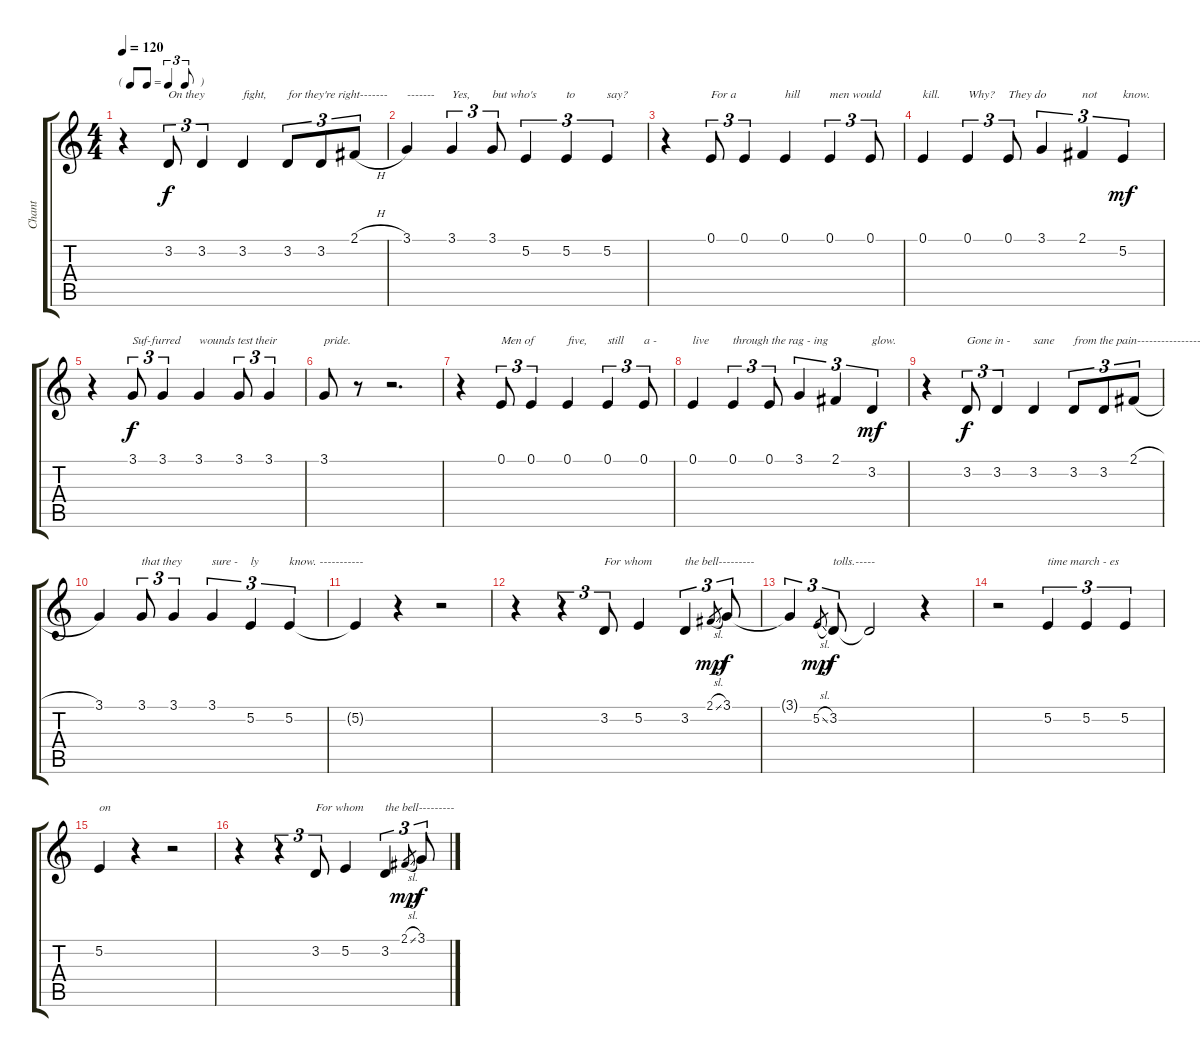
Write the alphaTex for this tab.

\track ("Chant" "Chant") {instrument cello}
\staff {score tabs}
\tuning (E4 B3 G3 D3 A2 E2) {hide}
\ts (4 4)
\tf triplet8th
\tempo 120
\clef g2
\ks c
r.4{dy mf} 3.2.8{tu (3 2) txt "On they" dy f} 3.2.4{tu (3 2)} 3.2.4{txt "fight,"} 3.2.8{tu (3 2) txt "for they're right-------"} 3.2.8{tu (3 2)} 2.1{h}.8{tu (3 2)} |
3.1.4{txt "-------"} 3.1.4{tu (3 2) txt "Yes,"} 3.1.8{tu (3 2) txt "but who's"} 5.2.4{tu (3 2)} 5.2.4{tu (3 2) txt "to"} 5.2.4{tu (3 2) txt "say?"} |
r.4 0.1.8{tu (3 2) txt "For a"} 0.1.4{tu (3 2)} 0.1.4{txt "hill"} 0.1.4{tu (3 2) txt "men would"} 0.1.8{tu (3 2)} |
0.1.4{txt "kill."} 0.1.4{tu (3 2) txt "Why?"} 0.1.8{tu (3 2) txt "They do"} 3.1.4{tu (3 2)} 2.1.4{tu (3 2) txt "not"} 5.2.4{tu (3 2) txt "know." dy mf} |
r.4 3.1.8{tu (3 2) txt "Suf-furred" dy f} 3.1.4{tu (3 2)} 3.1.4{txt "wounds test their"} 3.1.8{tu (3 2)} 3.1.4{tu (3 2)} |
3.1.8{txt "pride."} r.8 r.2{d} |
r.4 0.1.8{tu (3 2) txt "Men of"} 0.1.4{tu (3 2)} 0.1.4{txt "five,"} 0.1.4{tu (3 2) txt "still"} 0.1.8{tu (3 2) txt "a -"} |
0.1.4{txt "live"} 0.1.4{tu (3 2) txt "through the rag - ing"} 0.1.8{tu (3 2)} 3.1.4{tu (3 2)} 2.1.4{tu (3 2)} 3.2.4{tu (3 2) txt "glow." dy mf} |
r.4 3.2.8{tu (3 2) txt "Gone in -" dy f} 3.2.4{tu (3 2)} 3.2.4{txt "sane"} 3.2.8{tu (3 2) txt "from the pain----------------"} 3.2.8{tu (3 2)} 2.1{h}.8{tu (3 2)} |
3.1.4 3.1.8{tu (3 2) txt "that they"} 3.1.4{tu (3 2)} 3.1.4{tu (3 2) txt "sure -"} 5.2.4{tu (3 2) txt "ly"} 5.2.4{tu (3 2) txt "know. -----------"} |
5.2{t}.4 r.4 r.2 |
r.4 r.4{tu (3 2)} 3.2.8{tu (3 2) txt "For whom"} 5.2.4 3.2.4{tu (3 2) txt "the bell---------"} 2.1{sl}.8{gr dy mp} 3.1.8{tu (3 2) dy f} |
3.1{t}.4{tu (3 2)} 5.2{sl}.8{gr dy mp} 3.2.8{tu (3 2) txt "tolls.-----" dy f} 3.2{t}.2 r.4 |
r.2 5.2.4{tu (3 2) txt "time march - es"} 5.2.4{tu (3 2)} 5.2.4{tu (3 2)} |
5.2.4{txt "on"} r.4 r.2 |
r.4 r.4{tu (3 2)} 3.2.8{tu (3 2) txt "For whom"} 5.2.4 3.2.4{tu (3 2) txt "the bell---------"} 2.1{sl}.8{gr dy mp} 3.1.8{tu (3 2) dy f}
